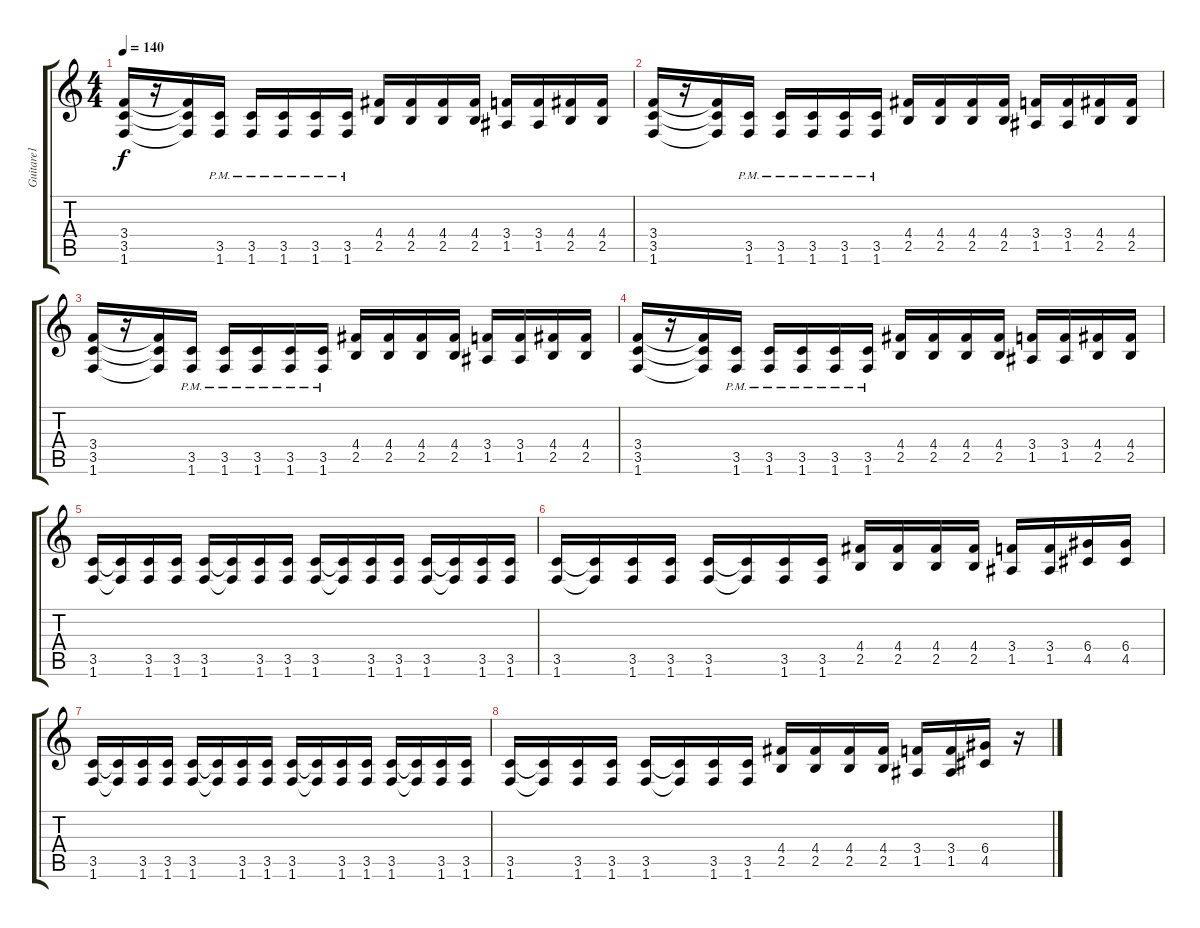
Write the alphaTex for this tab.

\track ("Guitare1" "Guitare1") {instrument distortionguitar}
\staff {score tabs}
\tuning (E4 B3 G3 D3 A2 E2) {hide}
\ts (4 4)
\tempo 140
\clef g2
\ks c
(3.4 3.5 1.6).16{dy f} r.16 (3.4{t} 3.5{t} 1.6{t}).16 (3.5 1.6{pm}).16 (3.5 1.6{pm}).16 (3.5 1.6{pm}).16 (3.5 1.6{pm}).16 (3.5 1.6{pm}).16 (4.4 2.5).16 (4.4 2.5).16 (4.4 2.5).16 (4.4 2.5).16 (3.4 1.5).16 (3.4 1.5).16 (4.4 2.5).16 (4.4 2.5).16 |
(3.4 3.5 1.6).16 r.16 (3.4{t} 3.5{t} 1.6{t}).16 (3.5 1.6{pm}).16 (3.5 1.6{pm}).16 (3.5 1.6{pm}).16 (3.5 1.6{pm}).16 (3.5 1.6{pm}).16 (4.4 2.5).16 (4.4 2.5).16 (4.4 2.5).16 (4.4 2.5).16 (3.4 1.5).16 (3.4 1.5).16 (4.4 2.5).16 (4.4 2.5).16 |
(3.4 3.5 1.6).16 r.16 (3.4{t} 3.5{t} 1.6{t}).16 (3.5 1.6{pm}).16 (3.5 1.6{pm}).16 (3.5 1.6{pm}).16 (3.5 1.6{pm}).16 (3.5 1.6{pm}).16 (4.4 2.5).16 (4.4 2.5).16 (4.4 2.5).16 (4.4 2.5).16 (3.4 1.5).16 (3.4 1.5).16 (4.4 2.5).16 (4.4 2.5).16 |
(3.4 3.5 1.6).16 r.16 (3.4{t} 3.5{t} 1.6{t}).16 (3.5 1.6{pm}).16 (3.5 1.6{pm}).16 (3.5 1.6{pm}).16 (3.5 1.6{pm}).16 (3.5 1.6{pm}).16 (4.4 2.5).16 (4.4 2.5).16 (4.4 2.5).16 (4.4 2.5).16 (3.4 1.5).16 (3.4 1.5).16 (4.4 2.5).16 (4.4 2.5).16 |
(3.5 1.6).16 (3.5{t} 1.6{t}).16 (3.5 1.6).16 (3.5 1.6).16 (3.5 1.6).16 (3.5{t} 1.6{t}).16 (3.5 1.6).16 (3.5 1.6).16 (3.5 1.6).16 (3.5{t} 1.6{t}).16 (3.5 1.6).16 (3.5 1.6).16 (3.5 1.6).16 (3.5{t} 1.6{t}).16 (3.5 1.6).16 (3.5 1.6).16 |
(3.5 1.6).16 (3.5{t} 1.6{t}).16 (3.5 1.6).16 (3.5 1.6).16 (3.5 1.6).16 (3.5{t} 1.6{t}).16 (3.5 1.6).16 (3.5 1.6).16 (4.4 2.5).16 (4.4 2.5).16 (4.4 2.5).16 (4.4 2.5).16 (3.4 1.5).16 (3.4 1.5).16 (6.4 4.5).16 (6.4 4.5).16 |
(3.5 1.6).16 (3.5{t} 1.6{t}).16 (3.5 1.6).16 (3.5 1.6).16 (3.5 1.6).16 (3.5{t} 1.6{t}).16 (3.5 1.6).16 (3.5 1.6).16 (3.5 1.6).16 (3.5{t} 1.6{t}).16 (3.5 1.6).16 (3.5 1.6).16 (3.5 1.6).16 (3.5{t} 1.6{t}).16 (3.5 1.6).16 (3.5 1.6).16 |
(3.5 1.6).16 (3.5{t} 1.6{t}).16 (3.5 1.6).16 (3.5 1.6).16 (3.5 1.6).16 (3.5{t} 1.6{t}).16 (3.5 1.6).16 (3.5 1.6).16 (4.4 2.5).16 (4.4 2.5).16 (4.4 2.5).16 (4.4 2.5).16 (3.4 1.5).16 (3.4 1.5).16 (6.4 4.5).16 r.16
